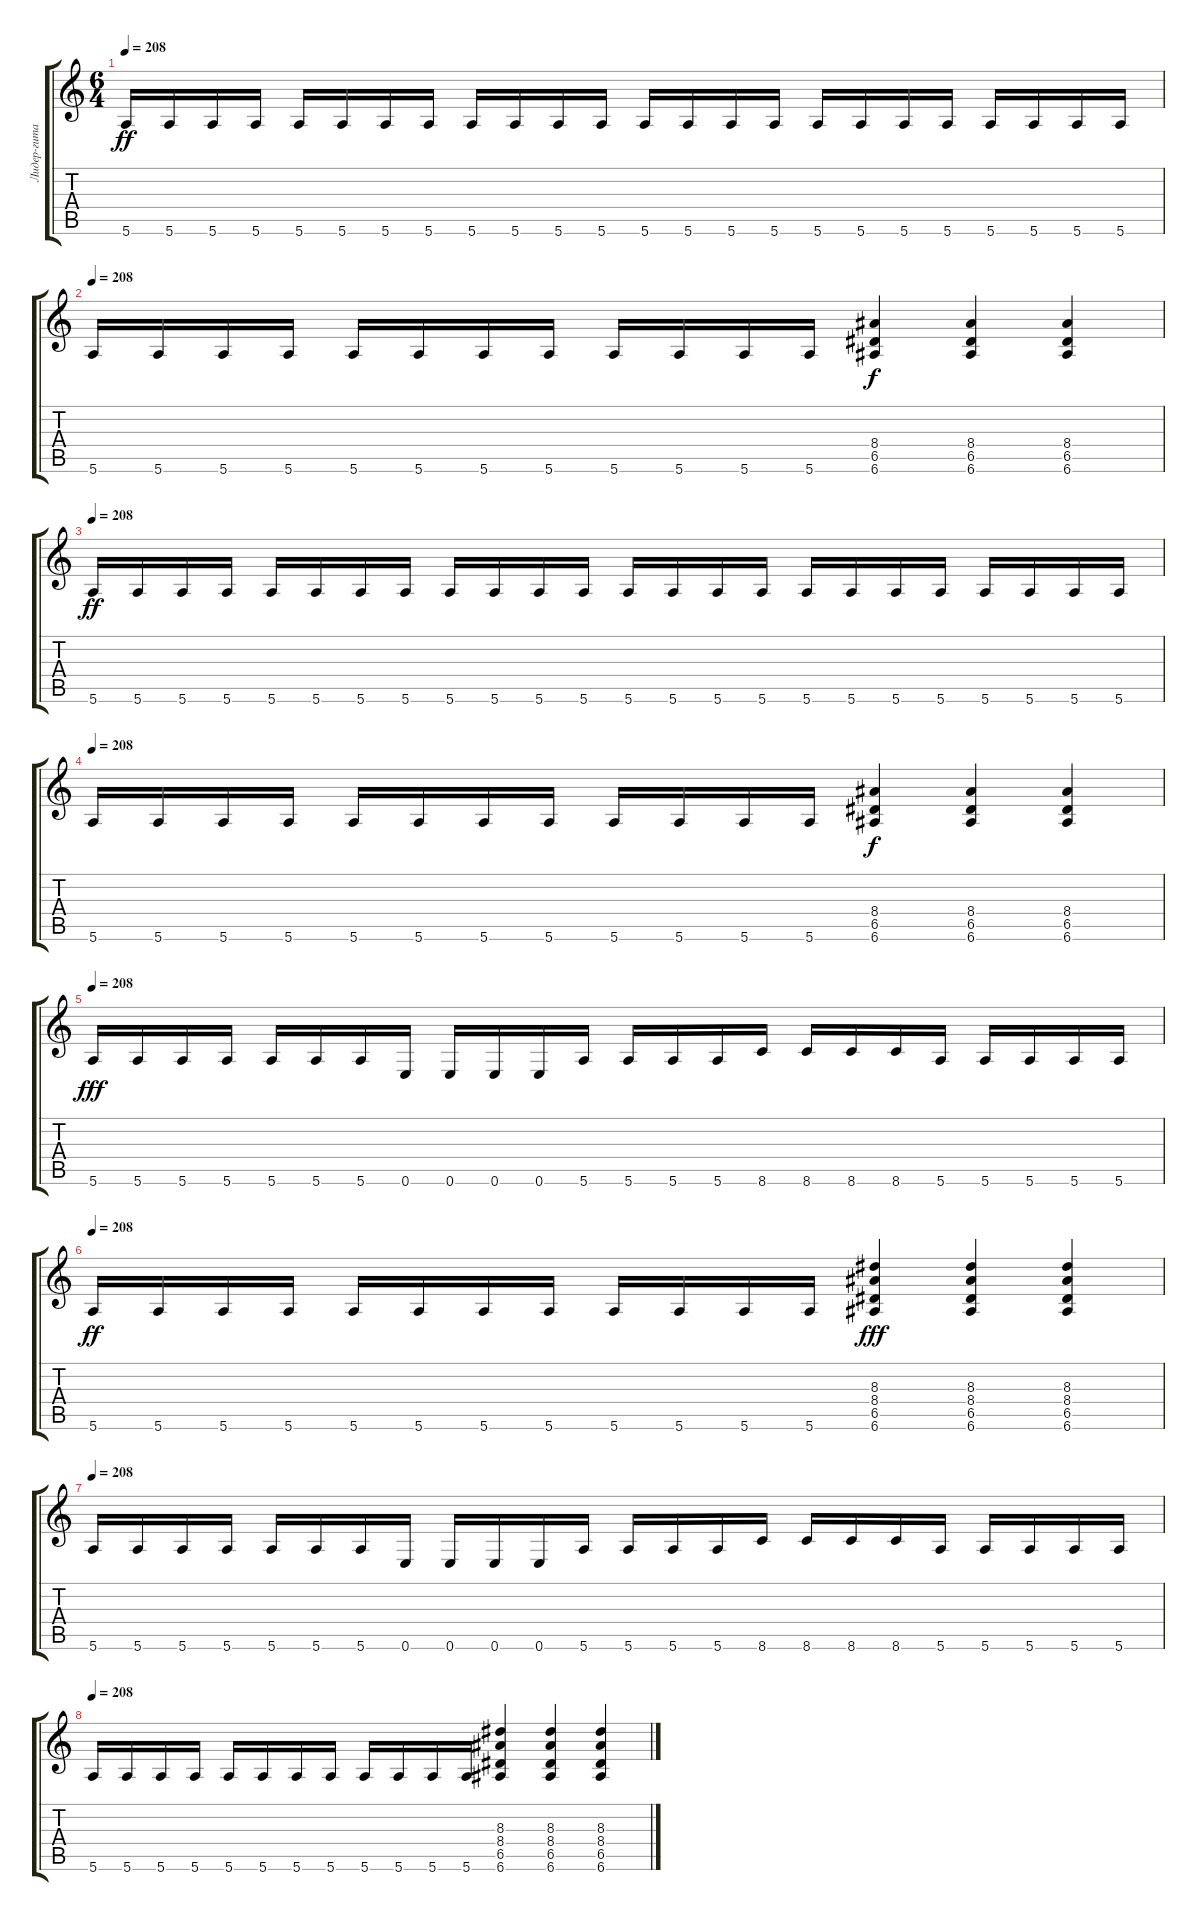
\track ("Лидер-гитара (Ацтенну)" "Лидер-гита") {instrument distortionguitar}
\staff {score tabs}
\tuning (E4 B3 G3 D3 A2 E2) {hide}
\ts (6 4)
\tempo 208
\clef g2
\ks c
5.6.16{dy ff} 5.6.16 5.6.16 5.6.16 5.6.16 5.6.16 5.6.16 5.6.16 5.6.16 5.6.16 5.6.16 5.6.16 5.6.16 5.6.16 5.6.16 5.6.16 5.6.16 5.6.16 5.6.16 5.6.16 5.6.16 5.6.16 5.6.16 5.6.16 |
\tempo 208
5.6.16 5.6.16 5.6.16 5.6.16 5.6.16 5.6.16 5.6.16 5.6.16 5.6.16 5.6.16 5.6.16 5.6.16 (8.4 6.5 6.6).4{dy f} (8.4 6.5 6.6).4 (8.4 6.5 6.6).4 |
\tempo 208
5.6.16{dy ff} 5.6.16 5.6.16 5.6.16 5.6.16 5.6.16 5.6.16 5.6.16 5.6.16 5.6.16 5.6.16 5.6.16 5.6.16 5.6.16 5.6.16 5.6.16 5.6.16 5.6.16 5.6.16 5.6.16 5.6.16 5.6.16 5.6.16 5.6.16 |
\tempo 208
5.6.16 5.6.16 5.6.16 5.6.16 5.6.16 5.6.16 5.6.16 5.6.16 5.6.16 5.6.16 5.6.16 5.6.16 (8.4 6.5 6.6).4{dy f} (8.4 6.5 6.6).4 (8.4 6.5 6.6).4 |
\tempo 208
5.6.16{dy fff} 5.6.16 5.6.16 5.6.16 5.6.16 5.6.16 5.6.16 0.6.16 0.6.16 0.6.16 0.6.16 5.6.16 5.6.16 5.6.16 5.6.16 8.6.16 8.6.16 8.6.16 8.6.16 5.6.16 5.6.16 5.6.16 5.6.16 5.6.16 |
\tempo 208
5.6.16{dy ff} 5.6.16 5.6.16 5.6.16 5.6.16 5.6.16 5.6.16 5.6.16 5.6.16 5.6.16 5.6.16 5.6.16 (8.3 8.4 6.5 6.6).4{dy fff} (8.3 8.4 6.5 6.6).4 (8.3 8.4 6.5 6.6).4 |
\tempo 208
5.6.16 5.6.16 5.6.16 5.6.16 5.6.16 5.6.16 5.6.16 0.6.16 0.6.16 0.6.16 0.6.16 5.6.16 5.6.16 5.6.16 5.6.16 8.6.16 8.6.16 8.6.16 8.6.16 5.6.16 5.6.16 5.6.16 5.6.16 5.6.16 |
\tempo 208
5.6.16 5.6.16 5.6.16 5.6.16 5.6.16 5.6.16 5.6.16 5.6.16 5.6.16 5.6.16 5.6.16 5.6.16 (8.3 8.4 6.5 6.6).4 (8.3 8.4 6.5 6.6).4 (8.3 8.4 6.5 6.6).4
